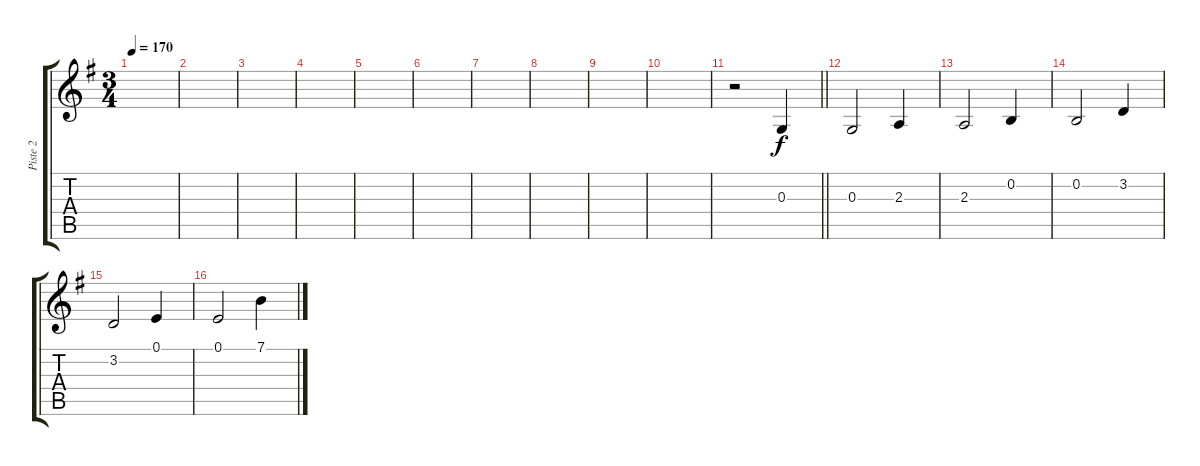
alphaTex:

\track ("Piste 2" "Piste 2") {instrument musicbox}
\staff {score tabs}
\tuning (E4 B3 G3 D3 A2 E2) {hide}
\ts (3 4)
\tempo 170
\clef g2
\ks g
|
|
|
|
|
|
|
|
|
|
\barLineRight lightlight
r.2 0.3.4 |
0.3.2 2.3.4 |
2.3.2 0.2.4 |
0.2.2 3.2.4 |
3.2.2 0.1.4 |
0.1.2 7.1.4
